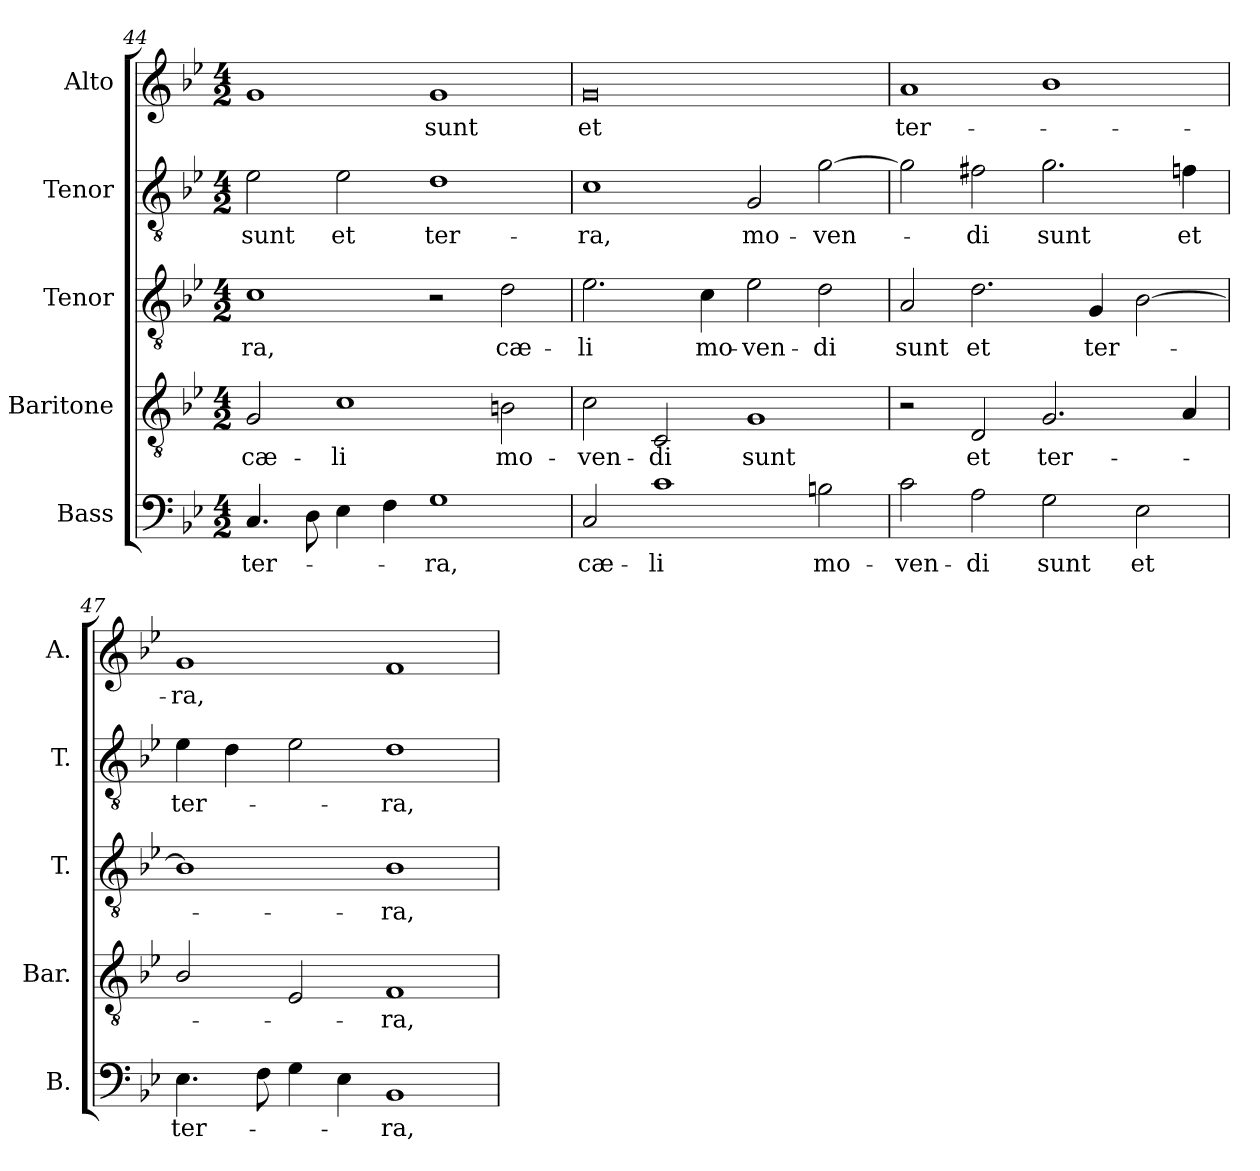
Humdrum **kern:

**kern	**text	**kern	**text	**kern	**text	**kern	**text	**kern	**text
*part5	*part5	*part4	*part4	*part3	*part3	*part2	*part2	*part1	*part1
*staff5	*staff5	*staff4	*staff4	*staff3	*staff3	*staff2	*staff2	*staff1	*staff1
*I"Bass	*	*I"Baritone	*	*I"Tenor	*	*I"Tenor	*	*I"Alto	*
*I'B.	*	*I'Bar.	*	*I'T.	*	*I'T.	*	*I'A.	*
*clefF4	*	*clefGv2	*	*clefGv2	*	*clefGv2	*	*clefG2	*
*	*	*ITrd7c12	*	*ITrd7c12	*	*ITrd7c12	*	*	*
*k[b-e-]	*	*k[b-e-]	*	*k[b-e-]	*	*k[b-e-]	*	*k[b-e-]	*
*B-:	*	*B-:	*	*B-:	*	*B-:	*	*B-:	*
*M4/2	*	*M4/2	*	*M4/2	*	*M4/2	*	*M4/2	*
=44	=44	=44	=44	=44	=44	=44	=44	=44	=44
!	!LO:LY:b:color=#000000	!	!	!	!	!	!	!	!
!	!	!	!LO:LY:b:color=#000000	!	!	!	!	!	!
!	!	!	!	!	!LO:LY:b:color=#000000	!	!	!	!
!	!	!	!	!	!	!	!LO:LY:b:color=#000000	!	!
4.Ci/	ter-	2GGi/	cæ-	1Ci	-ra,	2E-i\	sunt	1gi	.
8Di\	.	.	.	.	.	.	.	.	.
!	!	!	!LO:LY:b:color=#000000	!	!	!	!	!	!
!	!	!	!	!	!	!	!LO:LY:b:color=#000000	!	!
4E-i\	.	1Ci	-li	.	.	2E-i\	et	.	.
4Fi\	.	.	.	.	.	.	.	.	.
!	!LO:LY:b:color=#000000	!	!	!	!	!	!	!	!
!	!	!	!	!	!	!	!LO:LY:b:color=#000000	!	!
!	!	!	!	!	!	!	!	!	!LO:LY:b:color=#000000
1Gi	-ra,	.	.	2r	.	1Di	ter-	1gi	sunt
!	!	!	!LO:LY:b:color=#000000	!	!	!	!	!	!
!	!	!	!	!	!LO:LY:b:color=#000000	!	!	!	!
.	.	2BBni\	mo-	2Di\	cæ-	.	.	.	.
=45	=45	=45	=45	=45	=45	=45	=45	=45	=45
!	!LO:LY:b:color=#000000	!	!	!	!	!	!	!	!
!	!	!	!LO:LY:b:color=#000000	!	!	!	!	!	!
!	!	!	!	!	!LO:LY:b:color=#000000	!	!	!	!
!	!	!	!	!	!	!	!LO:LY:b:color=#000000	!	!
!	!	!	!	!	!	!	!	!	!LO:LY:b:color=#000000
2Ci/	cæ-	2Ci\	-ven-	2.E-i\	-li	1Ci	-ra,	0gi	et
!	!LO:LY:b:color=#000000	!	!	!	!	!	!	!	!
!	!	!	!LO:LY:b:color=#000000	!	!	!	!	!	!
1ci	-li	2CCi/	-di	.	.	.	.	.	.
!	!	!	!	!	!LO:LY:b:color=#000000	!	!	!	!
.	.	.	.	4Ci\	mo-	.	.	.	.
!	!	!	!LO:LY:b:color=#000000	!	!	!	!	!	!
!	!	!	!	!	!LO:LY:b:color=#000000	!	!	!	!
!	!	!	!	!	!	!	!LO:LY:b:color=#000000	!	!
.	.	1GGi	sunt	2E-i\	-ven-	2GGi/	mo-	.	.
!	!LO:LY:b:color=#000000	!	!	!	!	!	!	!	!
!	!	!	!	!	!LO:LY:b:color=#000000	!	!	!	!
!	!	!	!	!	!	!	!LO:LY:b:color=#000000	!	!
2Bni\	mo-	.	.	2Di\	-di	[2Gi\	-ven-	.	.
!!LO:PB:g=z
=46	=46	=46	=46	=46	=46	=46	=46	=46	=46
!	!LO:LY:b:color=#000000	!	!	!	!	!	!	!	!
!	!	!	!	!	!LO:LY:b:color=#000000	!	!	!	!
!	!	!	!	!	!	!	!	!	!LO:LY:b:color=#000000
2ci\	-ven-	2r	.	2AAi/	sunt	2Gi\]	.	1ai	ter-
!	!LO:LY:b:color=#000000	!	!	!	!	!	!	!	!
!	!	!	!LO:LY:b:color=#000000	!	!	!	!	!	!
!	!	!	!	!	!LO:LY:b:color=#000000	!	!	!	!
!	!	!	!	!	!	!	!LO:LY:b:color=#000000	!	!
2Ai\	-di	2DDi/	et	2.Di\	et	2F#Xi\	-di	.	.
!	!LO:LY:b:color=#000000	!	!	!	!	!	!	!	!
!	!	!	!LO:LY:b:color=#000000	!	!	!	!	!	!
!	!	!	!	!	!	!	!LO:LY:b:color=#000000	!	!
2Gi\	sunt	2.GGi/	ter-	.	.	2.Gi\	sunt	1b-i	.
!	!	!	!	!	!LO:LY:b:color=#000000	!	!	!	!
.	.	.	.	4GGi/	ter-	.	.	.	.
!	!LO:LY:b:color=#000000	!	!	!	!	!	!	!	!
2E-i\	et	.	.	[2BB-i\	.	.	.	.	.
!	!	!	!	!	!	!	!LO:LY:b:color=#000000	!	!
.	.	4AAi/	.	.	.	4Fni\	et	.	.
=47	=47	=47	=47	=47	=47	=47	=47	=47	=47
!	!LO:LY:b:color=#000000	!	!	!	!	!	!	!	!
!	!	!	!	!	!	!	!LO:LY:b:color=#000000	!	!
!	!	!	!	!	!	!	!	!	!LO:LY:b:color=#000000
4.E-i\	ter-	2BB-i/	.	1BB-i]	.	4E-i\	ter-	1gi	-ra,
.	.	.	.	.	.	4Di\	.	.	.
8Fi\	.	.	.	.	.	.	.	.	.
4Gi\	.	2EE-i/	.	.	.	2E-i\	.	.	.
4E-i\	.	.	.	.	.	.	.	.	.
!	!LO:LY:b:color=#000000	!	!	!	!	!	!	!	!
!	!	!	!LO:LY:b:color=#000000	!	!	!	!	!	!
!	!	!	!	!	!LO:LY:b:color=#000000	!	!	!	!
!	!	!	!	!	!	!	!LO:LY:b:color=#000000	!	!
1BB-i	-ra,	1FFi	-ra,	1BB-i	-ra,	1Di	-ra,	1fi	.
=	=	=	=	=	=	=	=	=	=
*-	*-	*-	*-	*-	*-	*-	*-	*-	*-
